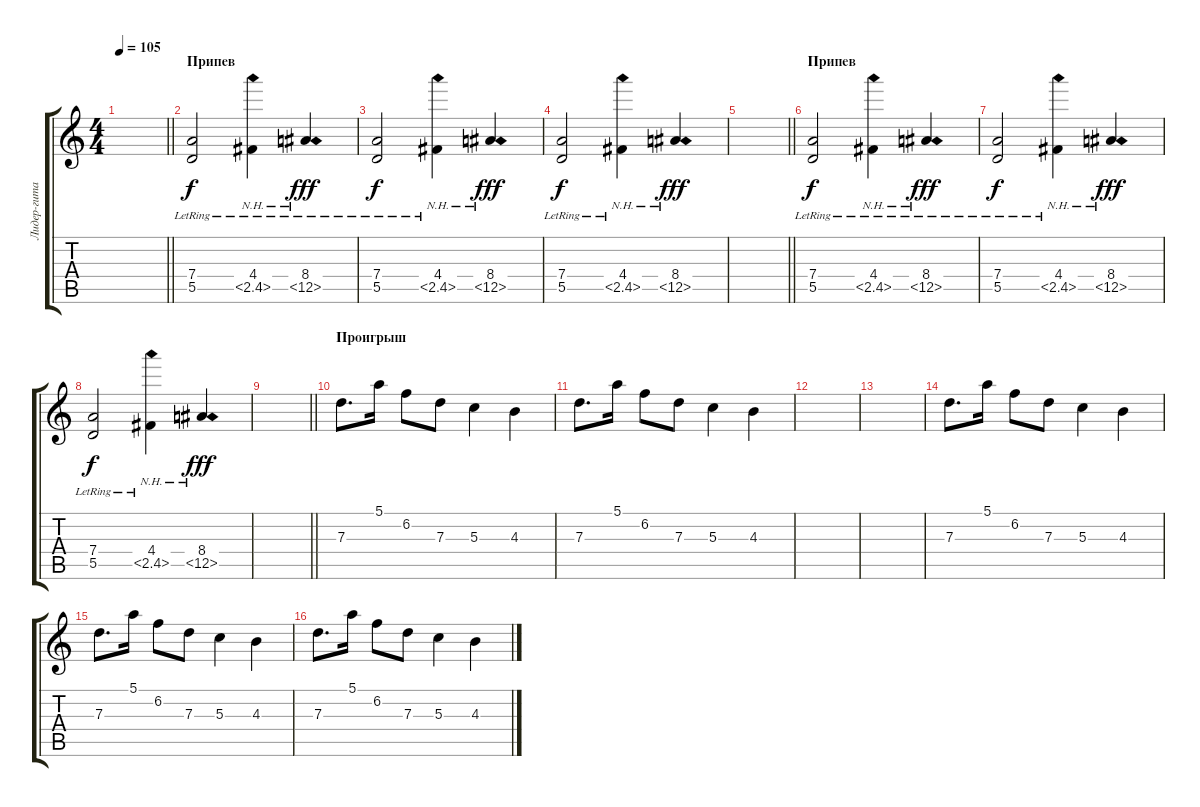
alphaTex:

\track ("Лидер-гитара" "Лидер-гита") {instrument distortionguitar}
\staff {score tabs}
\tuning (E4 B3 G3 D3 A2 E2) {hide}
\ts (4 4)
\tempo 105
\clef g2
\barLineRight lightlight
\ks c
|
\section ("" "Припев")
(7.4{lr} 5.5{lr}).2{dy f} (4.4{lr} 2.5{nh lr}).4 (8.4{lr} 6.5{nh lr}).4{dy fff} |
(7.4{lr} 5.5{lr}).2{dy f} (4.4{lr} 2.5{nh lr}).4 (8.4 6.5{nh}).4{dy fff} |
(7.4{lr} 5.5{lr}).2{dy f} (4.4{lr} 2.5{nh lr}).4 (8.4 6.5{nh}).4{dy fff} |
\barLineRight lightlight
|
\section ("" "Припев")
(7.4{lr} 5.5{lr}).2{dy f} (4.4{lr} 2.5{nh lr}).4 (8.4{lr} 6.5{nh lr}).4{dy fff} |
(7.4{lr} 5.5{lr}).2{dy f} (4.4{lr} 2.5{nh lr}).4 (8.4 6.5{nh}).4{dy fff} |
(7.4{lr} 5.5{lr}).2{dy f} (4.4{lr} 2.5{nh lr}).4 (8.4 6.5{nh}).4{dy fff} |
\barLineRight lightlight
|
\section ("" "Проигрыш")
7.3.8{d} 5.1.16 6.2.8 7.3.8 5.3.4 4.3.4 |
7.3.8{d} 5.1.16 6.2.8 7.3.8 5.3.4 4.3.4 |
|
|
7.3.8{d} 5.1.16 6.2.8 7.3.8 5.3.4 4.3.4 |
7.3.8{d} 5.1.16 6.2.8 7.3.8 5.3.4 4.3.4 |
7.3.8{d} 5.1.16 6.2.8 7.3.8 5.3.4 4.3.4
